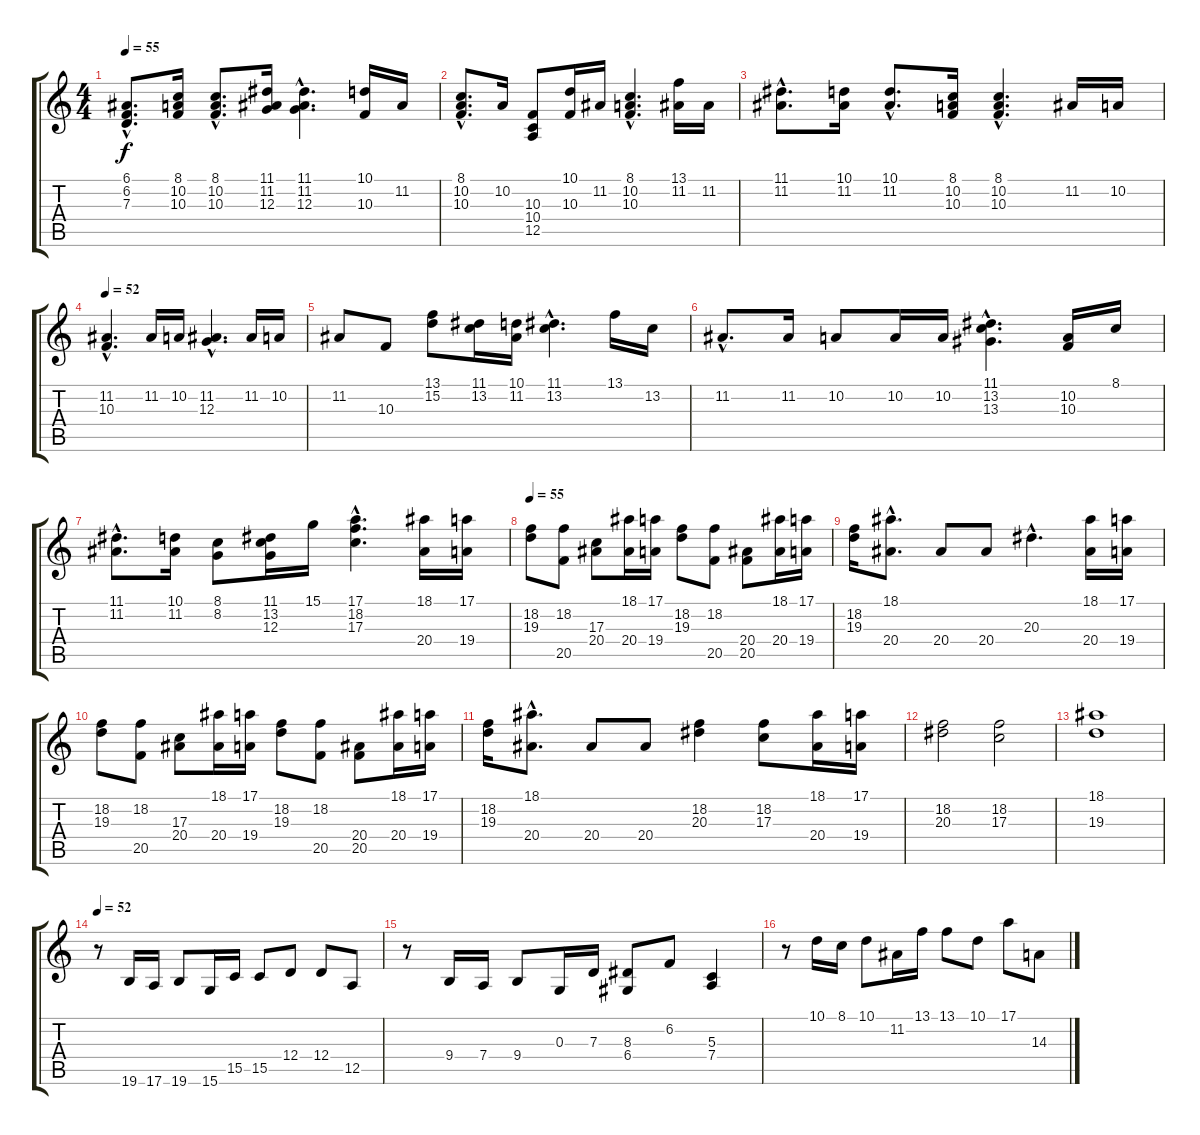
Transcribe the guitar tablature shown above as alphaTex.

\track "" {instrument stringensemble1}
\staff {score tabs}
\tuning (E4 B3 G3 D3 A2 E2) {hide}
\ts (4 4)
\tempo 55
\clef g2
\ks c
(6.1{hac} 6.2{hac} 7.3{hac}).8{d dy f} (8.1 10.2 10.3).16 (8.1{hac} 10.2{hac} 10.3{hac}).8{d} (11.1 11.2 12.3).16 (11.1{hac} 11.2{hac} 12.3{hac}).4{d} (10.1 10.3).16 11.2.16 |
(8.1{hac} 10.2{hac} 10.3{hac}).8{d} 10.2.16 (10.3 10.4 12.5).8 (10.1 10.3).16 11.2.16 (8.1{hac} 10.2{hac} 10.3{hac}).4{d} (13.1 11.2).16 11.2.16 |
(11.1{hac} 11.2{hac}).8{d} (10.1 11.2).16 (10.1{hac} 11.2{hac}).8{d} (8.1 10.2 10.3).16 (8.1{hac} 10.2{hac} 10.3{hac}).4{d} 11.2.16{volume 9} 10.2.16 |
\tempo 52
(11.2{hac} 10.3).4{d} 11.2.16 10.2.16 (11.2{hac} 12.3).4{d} 11.2.16 10.2.16 |
11.2.8 10.3.8 (13.1 15.2).8 (11.1 13.2).16 (10.1 11.2).16 (11.1{hac} 13.2{hac}).4{d} 13.1.16 13.2.16 |
11.2{hac}.8{d} 11.2.16 10.2.8 10.2.16 10.2.16 (11.1{hac} 13.2{hac} 13.3{hac}).4{d} (10.2 10.3).16 8.1.16 |
(11.1{hac} 11.2{hac}).8{d} (10.1 11.2).16{volume 9} (8.1 8.2).8{volume 10} (11.1 13.2 12.3).16{volume 11} 15.1.16{volume 12} (17.1{hac} 18.2{hac} 17.3{hac}).4{d volume 12} (18.1 20.4).16{volume 14} (17.1 19.4).16{volume 14} |
\tempo 55
(18.2 19.3).8 (18.2 20.5).8 (17.3 20.4).8 (18.1 20.4).16 (17.1 19.4).16 (18.2 19.3).8 (18.2 20.5).8 (20.4 20.5).8 (18.1 20.4).16 (17.1 19.4).16 |
(18.2 19.3).16 (18.1{hac} 20.4{hac}).8{d} 20.4.8 20.4.8 20.3{hac}.4{d} (18.1 20.4).16 (17.1 19.4).16 |
(18.2 19.3).8 (18.2 20.5).8 (17.3 20.4).8 (18.1 20.4).16 (17.1 19.4).16 (18.2 19.3).8 (18.2 20.5).8 (20.4 20.5).8 (18.1 20.4).16 (17.1 19.4).16 |
(18.2 19.3).16 (18.1{hac} 20.4{hac}).8{d} 20.4.8 20.4.8 (18.2 20.3).4 (18.2 17.3).8 (18.1 20.4).16 (17.1 19.4).16 |
(18.2 20.3).2 (18.2 17.3).2 |
(18.1 19.3).1{volume 14} |
\tempo 52
r.8 19.6.16{volume 8} 17.6.16 19.6.8 15.6.16 15.5.16 15.5.8 12.4.8 12.4.8 12.5.8 |
r.8 9.4.16 7.4.16 9.4.8 0.3.16 7.3.16 (8.3 6.4).8 6.2.8 (5.3 7.4).4 |
r.8 10.1.16 8.1.16 10.1.8 11.2.16 13.1.16 13.1.8 10.1.8 17.1.8 14.3.8
